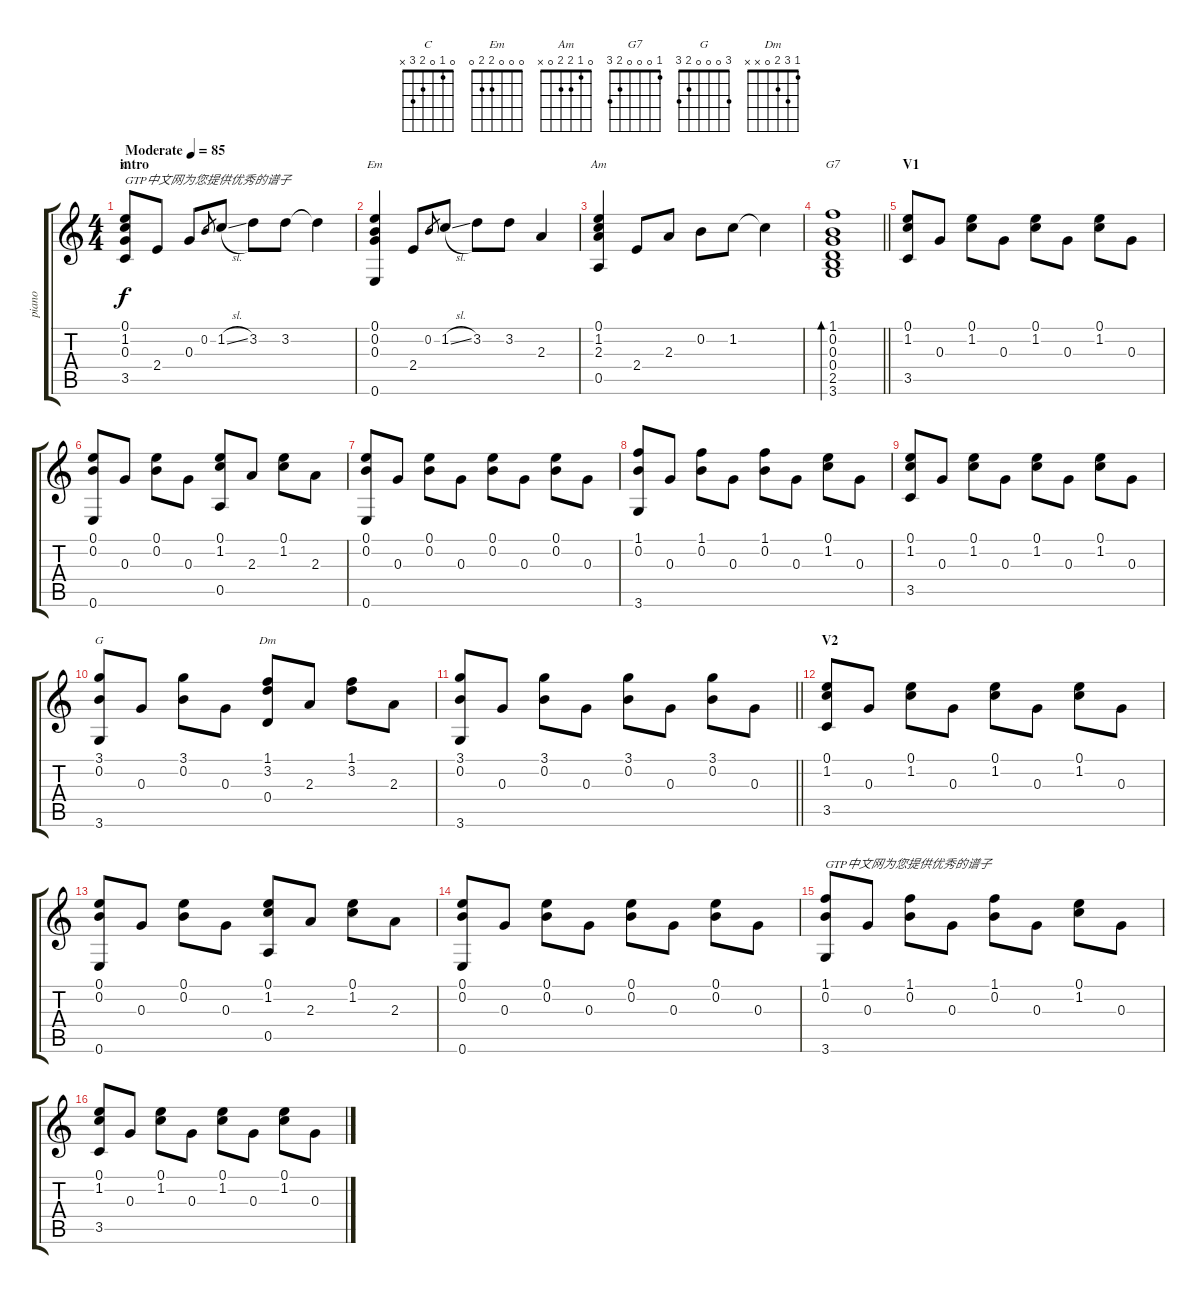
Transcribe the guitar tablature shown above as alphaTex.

\track ("piano" "piano") {instrument acousticguitarsteel}
\staff {score tabs}
\tuning (E4 B3 G3 D3 A2 E2) {hide}
\chord ("C" 0 1 0 2 3 x)
\chord ("Em" 0 0 0 2 2 0)
\chord ("Am" 0 1 2 2 0 x)
\chord ("G7" 1 0 0 0 2 3)
\chord ("G" 3 0 0 0 2 3)
\chord ("Dm" 1 3 2 0 x x)
\ts (4 4)
\section ("" "intro")
\tempo (85 "Moderate")
\clef g2
\ks c
(0.1 1.2 0.3 3.5).8{ch "C" txt "GTP中文网为您提供优秀的谱子" dy f volume 13 instrument acousticgrandpiano} 2.4.8 0.3.8 0.2.8{gr} 1.2{sl}.8 3.2.8 3.2.8 3.2{t}.4 |
(0.1 0.2 0.3 0.6).4{ch "Em"} 2.4.8 0.2.8{gr} 1.2{sl}.8 3.2.8 3.2.8 2.3.4 |
(0.1 1.2 2.3 0.5).4{ch "Am"} 2.4.8 2.3.8 0.2.8 1.2.8 1.2{t}.4 |
\barLineRight lightlight
(1.1 0.2 0.3 0.4 2.5 3.6).1{bd 240 ch "G7"} |
\section ("" "V1")
(0.1 1.2 3.5).8 0.3.8 (0.1 1.2).8 0.3.8 (0.1 1.2).8 0.3.8 (0.1 1.2).8 0.3.8 |
(0.1 0.2 0.6).8 0.3.8 (0.1 0.2).8 0.3.8 (0.1 1.2 0.5).8 2.3.8 (0.1 1.2).8 2.3.8 |
(0.1 0.2 0.6).8 0.3.8 (0.1 0.2).8 0.3.8 (0.1 0.2).8 0.3.8 (0.1 0.2).8 0.3.8 |
(1.1 0.2 3.6).8 0.3.8 (1.1 0.2).8 0.3.8 (1.1 0.2).8 0.3.8 (0.1 1.2).8 0.3.8 |
(0.1 1.2 3.5).8 0.3.8 (0.1 1.2).8 0.3.8 (0.1 1.2).8 0.3.8 (0.1 1.2).8 0.3.8 |
(3.1 0.2 3.6).8{ch "G"} 0.3.8 (3.1 0.2).8 0.3.8 (1.1 3.2 0.4).8{ch "Dm"} 2.3.8 (1.1 3.2).8 2.3.8 |
\barLineRight lightlight
(3.1 0.2 3.6).8 0.3.8 (3.1 0.2).8 0.3.8 (3.1 0.2).8 0.3.8 (3.1 0.2).8 0.3.8 |
\section ("" "V2")
(0.1 1.2 3.5).8 0.3.8 (0.1 1.2).8 0.3.8 (0.1 1.2).8 0.3.8 (0.1 1.2).8 0.3.8 |
(0.1 0.2 0.6).8 0.3.8 (0.1 0.2).8 0.3.8 (0.1 1.2 0.5).8 2.3.8 (0.1 1.2).8 2.3.8 |
(0.1 0.2 0.6).8 0.3.8 (0.1 0.2).8 0.3.8 (0.1 0.2).8 0.3.8 (0.1 0.2).8 0.3.8 |
(1.1 0.2 3.6).8{txt "GTP中文网为您提供优秀的谱子"} 0.3.8 (1.1 0.2).8 0.3.8 (1.1 0.2).8 0.3.8 (0.1 1.2).8 0.3.8 |
(0.1 1.2 3.5).8 0.3.8 (0.1 1.2).8 0.3.8 (0.1 1.2).8 0.3.8 (0.1 1.2).8 0.3.8
